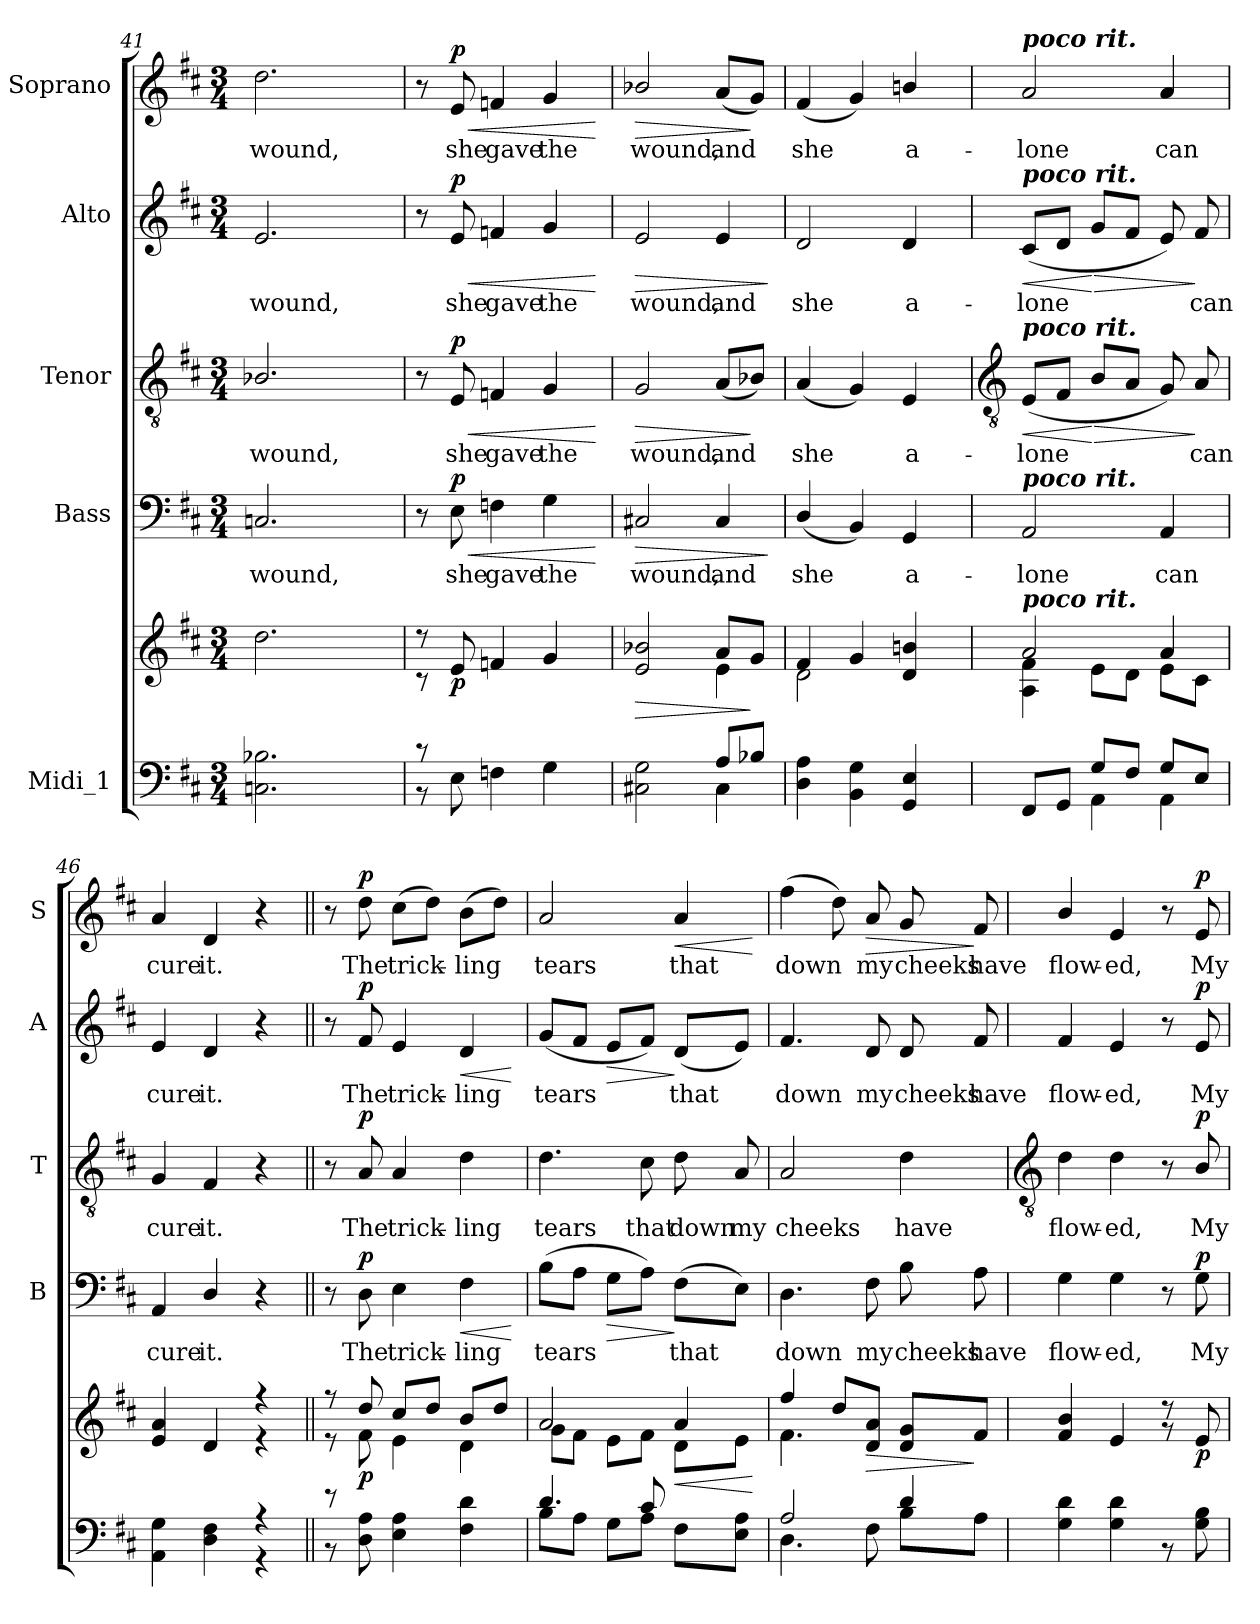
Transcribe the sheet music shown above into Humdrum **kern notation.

**kern	**kern	**dynam	**kern	**text	**dynam	**kern	**text	**dynam	**kern	**text	**dynam	**kern	**text	**dynam
*part5	*part5	*part5	*part4	*part4	*part4	*part3	*part3	*part3	*part2	*part2	*part2	*part1	*part1	*part1
*staff6	*staff5	*staff5/6	*staff4	*staff4	*staff4	*staff3	*staff3	*staff3	*staff2	*staff2	*staff2	*staff1	*staff1	*staff1
*I"Midi_1	*	*	*I"Bass	*	*	*I"Tenor	*	*	*I"Alto	*	*	*I"Soprano	*	*
*	*	*	*I'B	*	*	*I'T	*	*	*I'A	*	*	*I'S	*	*
*clefF4	*clefG2	*	*clefF4	*	*	*clefGv2	*	*	*clefG2	*	*	*clefG2	*	*
*k[f#c#]	*k[f#c#]	*	*k[f#c#]	*	*	*k[f#c#]	*	*	*k[f#c#]	*	*	*k[f#c#]	*	*
*D:	*D:	*	*D:	*	*	*D:	*	*	*D:	*	*	*D:	*	*
*M3/4	*M3/4	*	*M3/4	*	*	*M3/4	*	*	*M3/4	*	*	*M3/4	*	*
=41	=41	=41	=41	=41	=41	=41	=41	=41	=41	=41	=41	=41	=41	=41
*^	*^	*	*	*	*	*	*	*	*	*	*	*	*	*
!	!	!	!	!	!	!LO:LY:b	!	!	!LO:LY:b	!	!	!LO:LY:b	!	!	!LO:LY:b	!
2ryy	2.Cn\ 2.B-X\	2.dd\	2ryy	.	2.Cn	wound,	.	2.B-X/	wound,	.	2.e	wound,	.	2.dd	wound,	.
8ryy	.	.	8ryy	.	.	.	.	.	.	.	.	.	.	.	.	.
8ryy	.	.	8ryy	.	.	.	.	.	.	.	.	.	.	.	.	.
=42	=42	=42	=42	=42	=42	=42	=42	=42	=42	=42	=42	=42	=42	=42	=42	=42
8r	8r	8r	8r	.	8r	.	.	8r	.	.	8r	.	.	8r	.	.
!	!	!	!	!LO:DY:b	!	!LO:LY:b	!LO:HP:b	!	!LO:LY:b	!LO:HP:b	!	!LO:LY:b	!LO:HP:b	!	!LO:LY:b	!LO:HP:b
!	!	!	!	!	!	!	!LO:DY:n=1:b	!	!	!LO:DY:n=1:b	!	!	!LO:DY:n=1:b	!	!	!LO:DY:n=1:b
2ryy	8E\	8e/	2ryy	p	8E	she	< p	8E	she	< p	8e	she	< p	8e	she	< p
!	!	!	!	!	!	!LO:LY:b	!	!	!LO:LY:b	!	!	!LO:LY:b	!	!	!LO:LY:b	!
.	4Fn\	4fn/	.	.	4Fn	gave	.	4Fn	gave	.	4fn	gave	.	4fn	gave	.
!	!	!	!	!	!	!LO:LY:b	!	!	!LO:LY:b	!	!	!LO:LY:b	!	!	!LO:LY:b	!
.	4G\	4g/	.	.	4G	the	.	4G	the	.	4g	the	.	4g	the	.
8ryy	.	.	8ryy	.	.	.	.	.	.	.	.	.	.	.	.	.
*v	*v	*	*	*	*	*	*	*	*	*	*	*	*	*	*	*
*	*v	*v	*	*	*	*	*	*	*	*	*	*	*	*	*
.	.	.	.	.	[	.	.	[	.	.	[	.	.	[
=43	=43	=43	=43	=43	=43	=43	=43	=43	=43	=43	=43	=43	=43	=43
*^	*	*	*	*	*	*	*	*	*	*	*	*	*	*
!	!	!	!LO:HP:b	!	!LO:LY:b	!LO:HP:b	!	!LO:LY:b	!LO:HP:b	!	!LO:LY:b	!LO:HP:b	!	!LO:LY:b	!LO:HP:b
*	*	*^	*	*	*	*	*	*	*	*	*	*	*	*	*
2ryy	2C#X\ 2G\	2e/ 2b-X/	2ryy	>	2C#X	wound,	>	2G	wound,	>	2e	wound,	>	2b-X/	wound,	>
!	!	!	!	!	!	!LO:LY:b	!	!	!LO:LY:b	!	!	!LO:LY:b	!	!	!LO:LY:b	!
8A/L	4C#\	8a/L	4e\	.	4C#	and	.	(<8AL	and	.	4e	and	.	(<8aL	and	.
8B-X/J	.	8g/J	.	]	.	.	.	8B-XJ)	.	]	.	.	.	8gJ)	.	]
*v	*v	*	*	*	*	*	*	*	*	*	*	*	*	*	*	*
*	*v	*v	*	*	*	*	*	*	*	*	*	*	*	*	*
.	.	.	.	.	]	.	.	.	.	.	]	.	.	.
=44	=44	=44	=44	=44	=44	=44	=44	=44	=44	=44	=44	=44	=44	=44
*^	*^	*	*	*	*	*	*	*	*	*	*	*	*	*
!	!	!	!	!	!	!LO:LY:b	!	!	!LO:LY:b	!	!	!LO:LY:b	!	!	!LO:LY:b	!
2ryy	4D\ 4A\	4f#/	2d\	.	(<4D/	she	.	(<4A	she	.	2d	she	.	(<4f#	she	.
.	4BB\ 4G\	4g/	.	.	4BB)	.	.	4G)	.	.	.	.	.	4g)	.	.
!	!	!	!	!	!	!LO:LY:b	!	!	!LO:LY:b	!	!	!LO:LY:b	!	!	!LO:LY:b	!
8ryy	4GG/ 4E/	4d/ 4bn/	4ryy	.	4GG	a-	.	4E	a-	.	4d	a-	.	4bn/	a-	.
8ryy	.	.	.	.	.	.	.	.	.	.	.	.	.	.	.	.
!!LO:LB:g=z
=45	=45	=45	=45	=45	=45	=45	=45	=45	=45	=45	=45	=45	=45	=45	=45	=45
*	*	*	*	*	*	*	*	*clefGv2	*	*	*	*	*	*	*	*
!	!	!	!	!	!	!	!	!	!	!	!	!	!	!LO:TX:a:Bi:t=poco rit.	!	!
!	!	!	!	!	!	!	!	!	!	!	!LO:TX:a:Bi:t=poco rit.	!	!	!	!	!
!	!	!	!	!	!	!	!	!LO:TX:a:Bi:t=poco rit.	!	!	!	!	!	!	!	!
!	!	!	!	!	!LO:TX:a:Bi:t=poco rit.	!	!	!	!	!	!	!	!	!	!	!
!	!	!LO:TX:a:Bi:t=poco rit.	!	!	!	!	!	!	!	!	!	!	!	!	!	!
!	!	!	!	!	!	!LO:LY:b	!	!	!LO:LY:b	!LO:HP:b	!	!LO:LY:b	!LO:HP:b	!	!LO:LY:b	!
4ryy	8FF#/L	2a/	4A\ 4f#\	.	2AA	-lone	.	(<8EL	-lone	<	(<8c#L	-lone	<	2a	-lone	.
.	8GG/J	.	.	.	.	.	.	8F#J	.	.	8dJ	.	.	.	.	.
!	!	!	!	!	!	!	!	!	!	!LO:HP:n=1:b	!	!	!LO:HP:n=1:b	!	!	!
8G/L	4AA\	.	8e\L	.	.	.	.	8BL	.	[ >	8gL	.	[ >	.	.	.
8F#/J	.	.	8d\J	.	.	.	.	8AJ	.	.	8f#J	.	.	.	.	.
!	!	!	!	!	!	!LO:LY:b	!	!	!	!	!	!	!	!	!LO:LY:b	!
8G/L	4AA\	4a/	8e\L	.	4AA	can	.	8G)	.	.	8e)	.	.	4a	can	.
!	!	!	!	!	!	!	!	!	!LO:LY:b	!	!	!LO:LY:b	!	!	!	!
8E/J	.	.	8c#\J	.	.	.	.	8A	can	]	8f#	can	]	.	.	.
=46	=46	=46	=46	=46	=46	=46	=46	=46	=46	=46	=46	=46	=46	=46	=46	=46
!	!	!	!	!	!	!LO:LY:b	!	!	!LO:LY:b	!	!	!LO:LY:b	!	!	!LO:LY:b	!
2ryy	4AA\ 4G\	4e/ 4a/	2ryy	.	4AA	cure	.	4G	cure	.	4e	cure	.	4a	cure	.
!	!	!	!	!	!	!LO:LY:b	!	!	!LO:LY:b	!	!	!LO:LY:b	!	!	!LO:LY:b	!
.	4D\ 4F#\	4d/	.	.	4D/	it.	.	4F#	it.	.	4d	it.	.	4d	it.	.
4r	4r	4r	4r	.	4r	.	.	4r	.	.	4r	.	.	4r	.	.
=47||	=47||	=47||	=47||	=47||	=47||	=47||	=47||	=47||	=47||	=47||	=47||	=47||	=47||	=47||	=47||	=47||
8r	8r	8r	8r	.	8r	.	.	8r	.	.	8r	.	.	8r	.	.
!	!	!	!	!LO:DY:b	!	!LO:LY:b	!LO:DY:b	!	!LO:LY:b	!LO:DY:b	!	!LO:LY:b	!LO:DY:b	!	!LO:LY:b	!LO:DY:b
2ryy	8D\ 8A\	8dd/	8f#\	p	8D	The	p	8A	The	p	8f#	The	p	8dd	The	p
!	!	!	!	!	!	!LO:LY:b	!	!	!LO:LY:b	!	!	!LO:LY:b	!	!	!LO:LY:b	!
.	4E\ 4A\	8cc#/L	4e\	.	4E	trick-	.	4A	trick-	.	4e	trick-	.	(>8cc#L	trick-	.
.	.	8dd/J	.	.	.	.	.	.	.	.	.	.	.	8ddJ)	.	.
!	!	!	!	!	!	!LO:LY:b	!LO:HP:b	!	!LO:LY:b	!	!	!LO:LY:b	!LO:HP:b	!	!LO:LY:b	!
.	4F#\ 4d\	8b/L	4d\	.	4F#	-ling	<	4d	-ling	.	4d	-ling	<	(>8bL	ling	.
8ryy	.	8dd/J	.	.	.	.	.	.	.	.	.	.	.	8ddJ)	.	.
*v	*v	*	*	*	*	*	*	*	*	*	*	*	*	*	*	*
*	*v	*v	*	*	*	*	*	*	*	*	*	*	*	*	*
.	.	.	.	.	[	.	.	.	.	.	[	.	.	.
=48	=48	=48	=48	=48	=48	=48	=48	=48	=48	=48	=48	=48	=48	=48
*^	*^	*	*	*	*	*	*	*	*	*	*	*	*	*
!	!	!	!	!	!	!LO:LY:b	!	!	!LO:LY:b	!	!	!LO:LY:b	!	!	!LO:LY:b	!
4.d/	8B\L	2a/	8g\L	.	(>8BL	tears	.	4.d	tears	.	(<8gL	tears	.	2a	tears	.
.	8A\J	.	8f#\J	.	8AJ	.	.	.	.	.	8f#J	.	.	.	.	.
!	!	!	!	!	!	!	!LO:HP:b	!	!	!	!	!	!LO:HP:b	!	!	!
.	8G\L	.	8e\L	.	8GL	.	>	.	.	.	8eL	.	>	.	.	.
!	!	!	!	!	!	!	!	!	!LO:LY:b	!	!	!	!	!	!	!
8c#/	8A\J	.	8f#\J	.	8AJ)	.	.	8c#	that	.	8f#J)	.	.	.	.	.
!	!	!	!	!LO:HP:b	!	!LO:LY:b	!	!	!LO:LY:b	!	!	!LO:LY:b	!	!	!LO:LY:b	!LO:HP:b
4ryy	8F#\L	4a/	8d\L	<	(>8F#L	that	]	8d	down	.	(<8dL	that	]	4a	that	<
!	!	!	!	!	!	!	!	!	!LO:LY:b	!	!	!	!	!	!	!
.	8E\ 8A\J	.	8e\J	.	8EJ)	.	.	8A	my	.	8eJ)	.	.	.	.	.
*v	*v	*	*	*	*	*	*	*	*	*	*	*	*	*	*	*
*	*v	*v	*	*	*	*	*	*	*	*	*	*	*	*	*
.	.	[	.	.	.	.	.	.	.	.	.	.	.	[
=49	=49	=49	=49	=49	=49	=49	=49	=49	=49	=49	=49	=49	=49	=49
*^	*^	*	*	*	*	*	*	*	*	*	*	*	*	*
!	!	!	!	!	!	!LO:LY:b	!	!	!LO:LY:b	!	!	!LO:LY:b	!	!	!LO:LY:b	!
2A/	4.D\	4ff#/	4.f#\	.	4.D	down	.	2A	cheeks	.	4.f#	down	.	(>4ff#	down	.
.	.	8dd/L	.	.	.	.	.	.	.	.	.	.	.	8dd)	.	.
!	!	!	!	!LO:HP:b	!	!LO:LY:b	!	!	!	!	!	!LO:LY:b	!	!	!LO:LY:b	!LO:HP:b
.	8F#\	8d/ 8a/J	4.ryy	>	8F#	my	.	.	.	.	8d	my	.	8a	my	>
!	!	!	!	!	!	!LO:LY:b	!	!	!LO:LY:b	!	!	!LO:LY:b	!	!	!LO:LY:b	!
4d/	8B\L	8d/ 8g/L	.	.	8B	cheeks	.	4d	have	.	8d	cheeks	.	8g	cheeks	.
!	!	!	!	!	!	!LO:LY:b	!	!	!	!	!	!LO:LY:b	!	!	!LO:LY:b	!
.	8A\J	8f#/J	.	]	8A	have	.	.	.	.	8f#	have	.	8f#	have	]
!!LO:LB:g=z
=50	=50	=50	=50	=50	=50	=50	=50	=50	=50	=50	=50	=50	=50	=50	=50	=50
*	*	*	*	*	*	*	*	*clefGv2	*	*	*	*	*	*	*	*
!	!	!	!	!	!	!LO:LY:b	!	!	!LO:LY:b	!	!	!LO:LY:b	!	!	!LO:LY:b	!
2.ryy	4G\ 4d\	4f#/ 4b/	2ryy	.	4G	flow-	.	4d	flow-	.	4f#	flow-	.	4b/	flow-	.
!	!	!	!	!	!	!LO:LY:b	!	!	!LO:LY:b	!	!	!LO:LY:b	!	!	!LO:LY:b	!
.	4G\ 4d\	4e/	.	.	4G	-ed,	.	4d	-ed,	.	4e	-ed,	.	4e	-ed,	.
.	8r	8r	8r	.	8r	.	.	8r	.	.	8r	.	.	8r	.	.
!	!	!	!	!LO:DY:b	!	!LO:LY:b	!LO:DY:b	!	!LO:LY:b	!LO:DY:b	!	!LO:LY:b	!LO:DY:b	!	!LO:LY:b	!LO:DY:b
.	8G\ 8B\	8e/	8ryy	p	8G	My	p	8B/	My	p	8e	My	p	8e	My	p
*v	*v	*	*	*	*	*	*	*	*	*	*	*	*	*	*	*
*	*v	*v	*	*	*	*	*	*	*	*	*	*	*	*	*
=	=	=	=	=	=	=	=	=	=	=	=	=	=	=
*-	*-	*-	*-	*-	*-	*-	*-	*-	*-	*-	*-	*-	*-	*-
